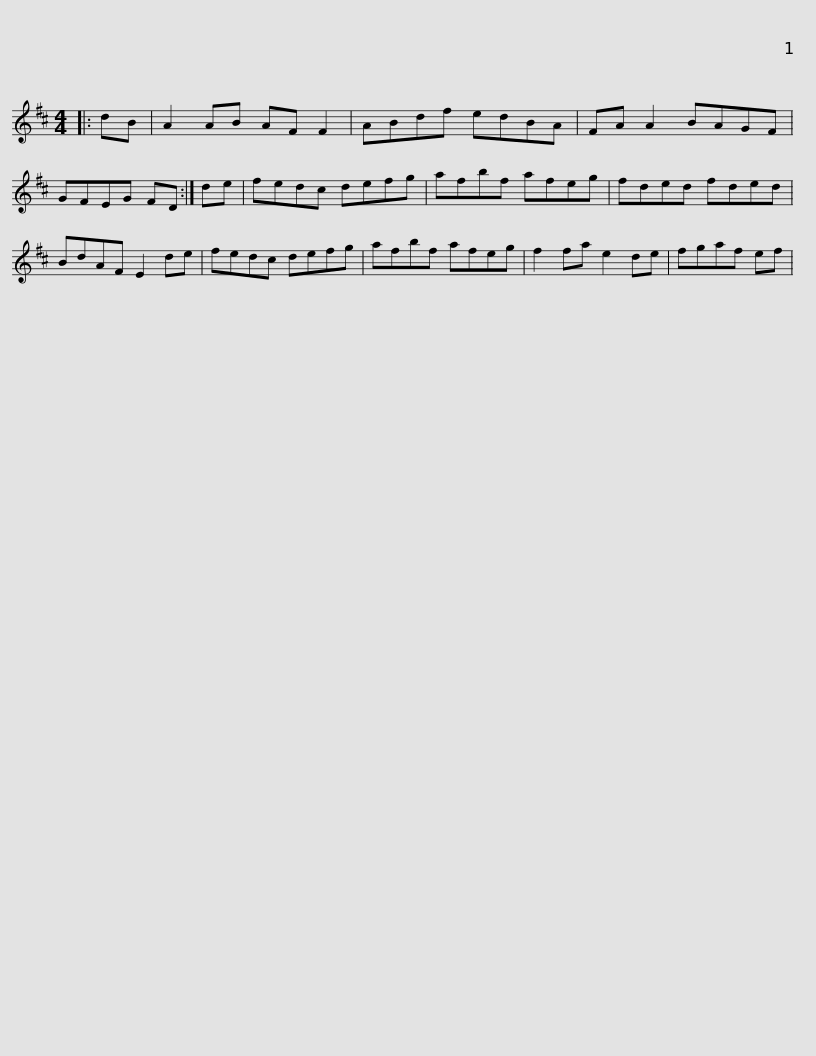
X:1
L:1/8
M:4/4
I:linebreak $
K:D
V:1 treble
V:1
|: dB | A2 AB AF F2 | ABdf edBA | FA A2 BAGF | GFEG FD :| %5
 de | fedc defg |$ afbf afeg | fded fded | BdAF E2 de | %10
 fedc defg | afbf afeg | f2 fa e2 de |$ fgaf ef | %14
